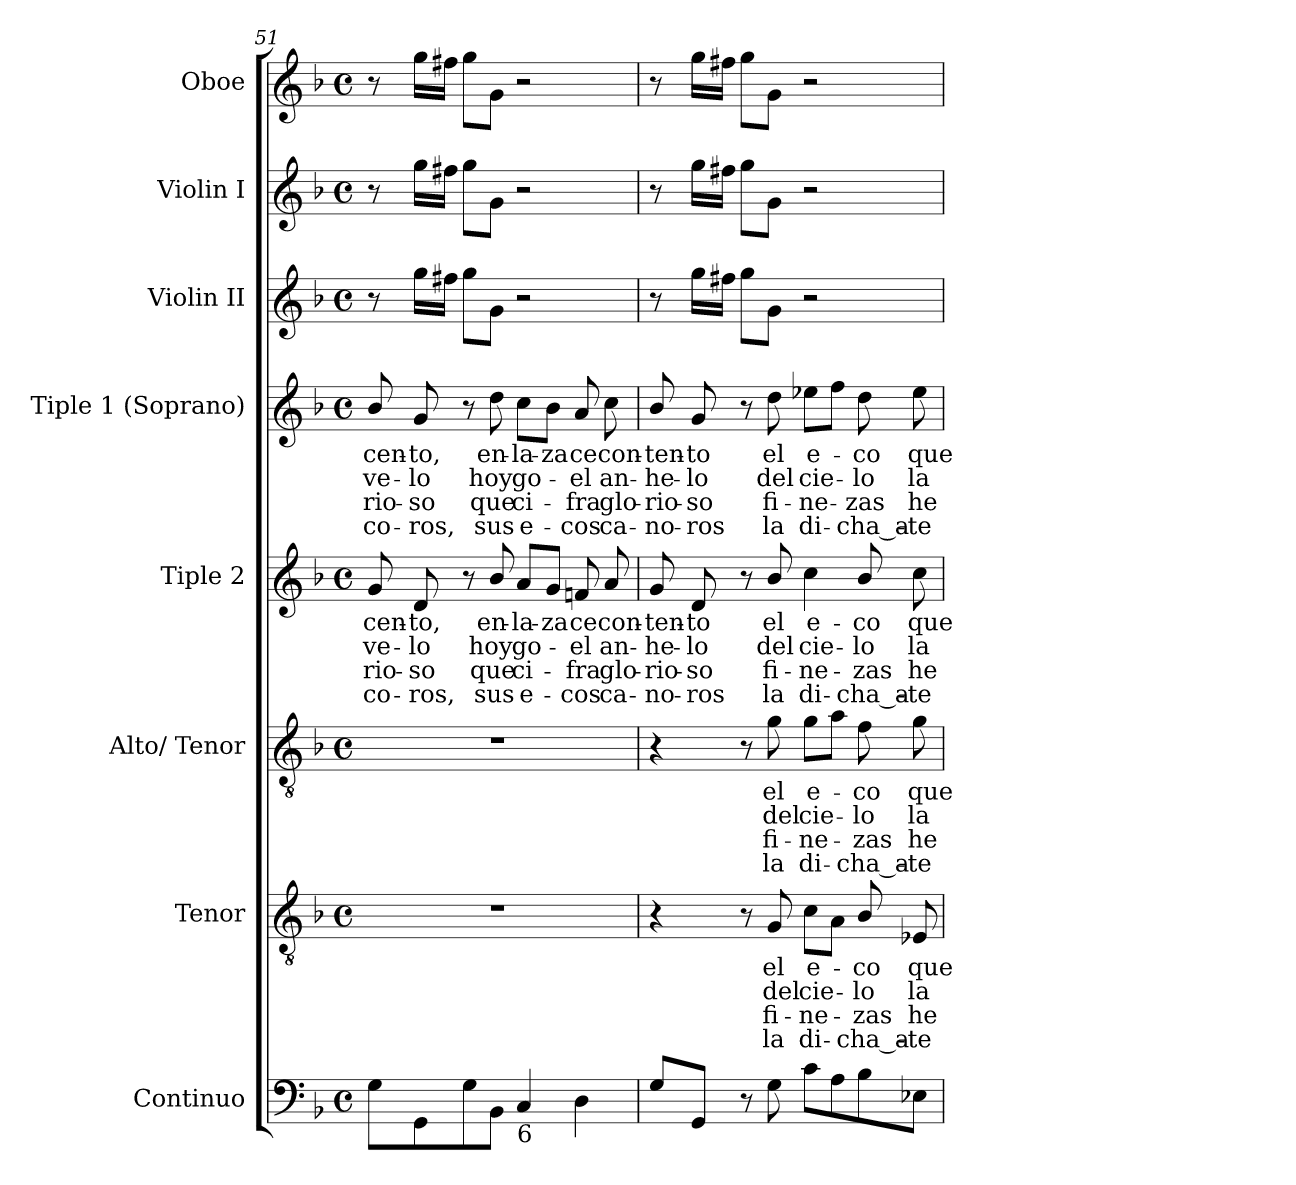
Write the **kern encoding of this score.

**kern	**kern	**text	**text	**text	**text	**kern	**text	**text	**text	**text	**kern	**text	**text	**text	**text	**kern	**text	**text	**text	**text	**kern	**kern	**kern
*part8	*part7	*part7	*part7	*part7	*part7	*part6	*part6	*part6	*part6	*part6	*part5	*part5	*part5	*part5	*part5	*part4	*part4	*part4	*part4	*part4	*part3	*part2	*part1
*staff8	*staff7	*staff7	*staff7	*staff7	*staff7	*staff6	*staff6	*staff6	*staff6	*staff6	*staff5	*staff5	*staff5	*staff5	*staff5	*staff4	*staff4	*staff4	*staff4	*staff4	*staff3	*staff2	*staff1
*I"Continuo	*I"Tenor	*	*	*	*	*I"Alto/ Tenor	*	*	*	*	*I"Tiple 2	*	*	*	*	*I"Tiple  1 (Soprano)	*	*	*	*	*I"Violin II	*I"Violin I	*I"Oboe
*I'Cont.	*I'T.	*	*	*	*	*I'A.	*	*	*	*	*	*	*	*	*	*I'S1.	*	*	*	*	*I'Vln. II	*I'Vln. I	*I'Ob.
*clefF4	*clefGv2	*	*	*	*	*clefGv2	*	*	*	*	*clefG2	*	*	*	*	*clefG2	*	*	*	*	*clefG2	*clefG2	*clefG2
*	*ITrd7c12	*	*	*	*	*ITrd7c12	*	*	*	*	*	*	*	*	*	*	*	*	*	*	*	*	*
*k[b-]	*k[b-]	*	*	*	*	*k[b-]	*	*	*	*	*k[b-]	*	*	*	*	*k[b-]	*	*	*	*	*k[b-]	*k[b-]	*k[b-]
*F:	*F:	*	*	*	*	*F:	*	*	*	*	*F:	*	*	*	*	*F:	*	*	*	*	*F:	*F:	*F:
*M4/4	*M4/4	*	*	*	*	*M4/4	*	*	*	*	*M4/4	*	*	*	*	*M4/4	*	*	*	*	*M4/4	*M4/4	*M4/4
*met(c)	*met(c)	*	*	*	*	*met(c)	*	*	*	*	*met(c)	*	*	*	*	*met(c)	*	*	*	*	*met(c)	*met(c)	*met(c)
=51	=51	=51	=51	=51	=51	=51	=51	=51	=51	=51	=51	=51	=51	=51	=51	=51	=51	=51	=51	=51	=51	=51	=51
!	!	!	!	!	!	!	!	!	!	!	!	!LO:LY:b:color=#000000	!LO:LY:b:color=#000000	!LO:LY:b:color=#000000	!LO:LY:b:color=#000000	!	!	!	!	!	!	!	!
!	!	!	!	!	!	!	!	!	!	!	!	!	!	!	!	!	!LO:LY:b:color=#000000	!LO:LY:b:color=#000000	!LO:LY:b:color=#000000	!LO:LY:b:color=#000000	!	!	!
8Gi\L	1r	.	.	.	.	1r	.	.	.	.	8gi/	-cen-	ve-	-rio-	co-	8b-i/	-cen-	ve-	-rio-	co-	8r	8r	8r
!	!	!	!	!	!	!	!	!	!	!	!	!LO:LY:b:color=#000000	!LO:LY:b:color=#000000	!LO:LY:b:color=#000000	!LO:LY:b:color=#000000	!	!	!	!	!	!	!	!
!	!	!	!	!	!	!	!	!	!	!	!	!	!	!	!	!	!LO:LY:b:color=#000000	!LO:LY:b:color=#000000	!LO:LY:b:color=#000000	!LO:LY:b:color=#000000	!	!	!
8GGi\	.	.	.	.	.	.	.	.	.	.	8di/	-to,	-lo	-so	-ros,	8gi/	-to,	-lo	-so	-ros,	16ggi\LL	16ggi\LL	16ggi\LL
.	.	.	.	.	.	.	.	.	.	.	.	.	.	.	.	.	.	.	.	.	16ff#Xi\JJ	16ff#Xi\JJ	16ff#Xi\JJ
8Gi\	.	.	.	.	.	.	.	.	.	.	8r	.	.	.	.	8r	.	.	.	.	8ggi\L	8ggi\L	8ggi\L
!	!	!	!	!	!	!	!	!	!	!	!	!LO:LY:b:color=#000000	!LO:LY:b:color=#000000	!LO:LY:b:color=#000000	!LO:LY:b:color=#000000	!	!	!	!	!	!	!	!
!	!	!	!	!	!	!	!	!	!	!	!	!	!	!	!	!	!LO:LY:b:color=#000000	!LO:LY:b:color=#000000	!LO:LY:b:color=#000000	!LO:LY:b:color=#000000	!	!	!
8BB-i\J	.	.	.	.	.	.	.	.	.	.	8b-i/	en-	hoy	que	sus	8ddi\	en-	hoy	que	sus	8gi\J	8gi\J	8gi\J
!	!	!	!	!	!	!	!	!	!	!	!	!LO:LY:b:color=#000000	!LO:LY:b:color=#000000	!LO:LY:b:color=#000000	!LO:LY:b:color=#000000	!	!	!	!	!	!	!	!
!LO:TX:b:t=6	!	!	!	!	!	!	!	!	!	!	!	!	!	!	!	!	!	!	!	!	!	!	!
!	!	!	!	!	!	!	!	!	!	!	!	!	!	!	!	!	!LO:LY:b:color=#000000	!LO:LY:b:color=#000000	!LO:LY:b:color=#000000	!LO:LY:b:color=#000000	!	!	!
4Ci/	.	.	.	.	.	.	.	.	.	.	8ai/L	-la-	go-	ci-	e-	8cci\L	-la-	go-	ci-	e-	2r	2r	2r
!	!	!	!	!	!	!	!	!	!	!	!	!LO:LY:b:color=#000000	!	!	!	!	!	!	!	!	!	!	!
!	!	!	!	!	!	!	!	!	!	!	!	!	!	!	!	!	!LO:LY:b:color=#000000	!	!	!	!	!	!
.	.	.	.	.	.	.	.	.	.	.	8gi/J	-za	.	.	.	8b-i\J	-za	.	.	.	.	.	.
!	!	!	!	!	!	!	!	!	!	!	!	!LO:LY:b:color=#000000	!LO:LY:b:color=#000000	!LO:LY:b:color=#000000	!LO:LY:b:color=#000000	!	!	!	!	!	!	!	!
!	!	!	!	!	!	!	!	!	!	!	!	!	!	!	!	!	!LO:LY:b:color=#000000	!LO:LY:b:color=#000000	!LO:LY:b:color=#000000	!LO:LY:b:color=#000000	!	!	!
4Di\	.	.	.	.	.	.	.	.	.	.	8fni/	-ce	el	-fra	-cos	8ai/	-ce	el	-fra	-cos	.	.	.
!	!	!	!	!	!	!	!	!	!	!	!	!LO:LY:b:color=#000000	!LO:LY:b:color=#000000	!LO:LY:b:color=#000000	!LO:LY:b:color=#000000	!	!	!	!	!	!	!	!
!	!	!	!	!	!	!	!	!	!	!	!	!	!	!	!	!	!LO:LY:b:color=#000000	!LO:LY:b:color=#000000	!LO:LY:b:color=#000000	!LO:LY:b:color=#000000	!	!	!
.	.	.	.	.	.	.	.	.	.	.	8ai/	con-	an-	glo-	ca-	8cci\	con-	an-	glo-	ca-	.	.	.
=52	=52	=52	=52	=52	=52	=52	=52	=52	=52	=52	=52	=52	=52	=52	=52	=52	=52	=52	=52	=52	=52	=52	=52
!	!	!	!	!	!	!	!	!	!	!	!	!LO:LY:b:color=#000000	!LO:LY:b:color=#000000	!LO:LY:b:color=#000000	!LO:LY:b:color=#000000	!	!	!	!	!	!	!	!
!	!	!	!	!	!	!	!	!	!	!	!	!	!	!	!	!	!LO:LY:b:color=#000000	!LO:LY:b:color=#000000	!LO:LY:b:color=#000000	!LO:LY:b:color=#000000	!	!	!
8Gi/L	4r	.	.	.	.	4r	.	.	.	.	8gi/	-ten-	-he-	-rio-	-no-	8b-i/	-ten-	-he-	-rio-	-no-	8r	8r	8r
!	!	!	!	!	!	!	!	!	!	!	!	!LO:LY:b:color=#000000	!LO:LY:b:color=#000000	!LO:LY:b:color=#000000	!LO:LY:b:color=#000000	!	!	!	!	!	!	!	!
!	!	!	!	!	!	!	!	!	!	!	!	!	!	!	!	!	!LO:LY:b:color=#000000	!LO:LY:b:color=#000000	!LO:LY:b:color=#000000	!LO:LY:b:color=#000000	!	!	!
8GGi/J	.	.	.	.	.	.	.	.	.	.	8di/	-to	-lo	-so	-ros	8gi/	-to	-lo	-so	-ros	16ggi\LL	16ggi\LL	16ggi\LL
.	.	.	.	.	.	.	.	.	.	.	.	.	.	.	.	.	.	.	.	.	16ff#Xi\JJ	16ff#Xi\JJ	16ff#Xi\JJ
8r	8r	.	.	.	.	8r	.	.	.	.	8r	.	.	.	.	8r	.	.	.	.	8ggi\L	8ggi\L	8ggi\L
!	!	!LO:LY:b:color=#000000	!LO:LY:b:color=#000000	!LO:LY:b:color=#000000	!LO:LY:b:color=#000000	!	!	!	!	!	!	!	!	!	!	!	!	!	!	!	!	!	!
!	!	!	!	!	!	!	!LO:LY:b:color=#000000	!LO:LY:b:color=#000000	!LO:LY:b:color=#000000	!LO:LY:b:color=#000000	!	!	!	!	!	!	!	!	!	!	!	!	!
!	!	!	!	!	!	!	!	!	!	!	!	!LO:LY:b:color=#000000	!LO:LY:b:color=#000000	!LO:LY:b:color=#000000	!LO:LY:b:color=#000000	!	!	!	!	!	!	!	!
!	!	!	!	!	!	!	!	!	!	!	!	!	!	!	!	!	!LO:LY:b:color=#000000	!LO:LY:b:color=#000000	!LO:LY:b:color=#000000	!LO:LY:b:color=#000000	!	!	!
8Gi\	8GGi/	el	del	fi-	la	8Gi\	el	del	fi-	la	8b-i/	el	del	fi-	la	8ddi\	el	del	fi-	la	8gi\J	8gi\J	8gi\J
!	!	!LO:LY:b:color=#000000	!LO:LY:b:color=#000000	!LO:LY:b:color=#000000	!LO:LY:b:color=#000000	!	!	!	!	!	!	!	!	!	!	!	!	!	!	!	!	!	!
!	!	!	!	!	!	!	!LO:LY:b:color=#000000	!LO:LY:b:color=#000000	!LO:LY:b:color=#000000	!LO:LY:b:color=#000000	!	!	!	!	!	!	!	!	!	!	!	!	!
!	!	!	!	!	!	!	!	!	!	!	!	!LO:LY:b:color=#000000	!LO:LY:b:color=#000000	!LO:LY:b:color=#000000	!LO:LY:b:color=#000000	!	!	!	!	!	!	!	!
!	!	!	!	!	!	!	!	!	!	!	!	!	!	!	!	!	!LO:LY:b:color=#000000	!LO:LY:b:color=#000000	!LO:LY:b:color=#000000	!LO:LY:b:color=#000000	!	!	!
8ci\L	8Ci\L	e-	cie-	-ne-	di-	8Gi\L	e-	cie-	-ne-	di-	4cci\	e-	cie-	-ne-	di-	8ee-Xi\L	e-	cie-	-ne-	di-	2r	2r	2r
8Ai\	8AAi\J	.	.	.	.	8Ai\J	.	.	.	.	.	.	.	.	.	8ffi\J	.	.	.	.	.	.	.
!	!	!LO:LY:b:color=#000000	!LO:LY:b:color=#000000	!LO:LY:b:color=#000000	!LO:LY:b:color=#000000	!	!	!	!	!	!	!	!	!	!	!	!	!	!	!	!	!	!
!	!	!	!	!	!	!	!LO:LY:b:color=#000000	!LO:LY:b:color=#000000	!LO:LY:b:color=#000000	!LO:LY:b:color=#000000	!	!	!	!	!	!	!	!	!	!	!	!	!
!	!	!	!	!	!	!	!	!	!	!	!	!LO:LY:b:color=#000000	!LO:LY:b:color=#000000	!LO:LY:b:color=#000000	!LO:LY:b:color=#000000	!	!	!	!	!	!	!	!
!	!	!	!	!	!	!	!	!	!	!	!	!	!	!	!	!	!LO:LY:b:color=#000000	!LO:LY:b:color=#000000	!LO:LY:b:color=#000000	!LO:LY:b:color=#000000	!	!	!
8B-i\	8BB-i/	-co	-lo	-zas	-cha_a-	8Fi\	-co	-lo	-zas	-cha_a-	8b-i/	-co	-lo	-zas	-cha_a-	8ddi\	-co	-lo	-zas	-cha_a-	.	.	.
!	!	!LO:LY:b:color=#000000	!LO:LY:b:color=#000000	!LO:LY:b:color=#000000	!LO:LY:b:color=#000000	!	!	!	!	!	!	!	!	!	!	!	!	!	!	!	!	!	!
!	!	!	!	!	!	!	!LO:LY:b:color=#000000	!LO:LY:b:color=#000000	!LO:LY:b:color=#000000	!LO:LY:b:color=#000000	!	!	!	!	!	!	!	!	!	!	!	!	!
!	!	!	!	!	!	!	!	!	!	!	!	!LO:LY:b:color=#000000	!LO:LY:b:color=#000000	!LO:LY:b:color=#000000	!LO:LY:b:color=#000000	!	!	!	!	!	!	!	!
!	!	!	!	!	!	!	!	!	!	!	!	!	!	!	!	!	!LO:LY:b:color=#000000	!LO:LY:b:color=#000000	!LO:LY:b:color=#000000	!LO:LY:b:color=#000000	!	!	!
8E-Xi\J	8EE-Xi/	que	la	he-	-te-	8Gi\	que	la	he-	-te-	8cci\	que	la	he-	-te-	8ee-i\	que	la	he-	-te-	.	.	.
=	=	=	=	=	=	=	=	=	=	=	=	=	=	=	=	=	=	=	=	=	=	=	=
*-	*-	*-	*-	*-	*-	*-	*-	*-	*-	*-	*-	*-	*-	*-	*-	*-	*-	*-	*-	*-	*-	*-	*-
